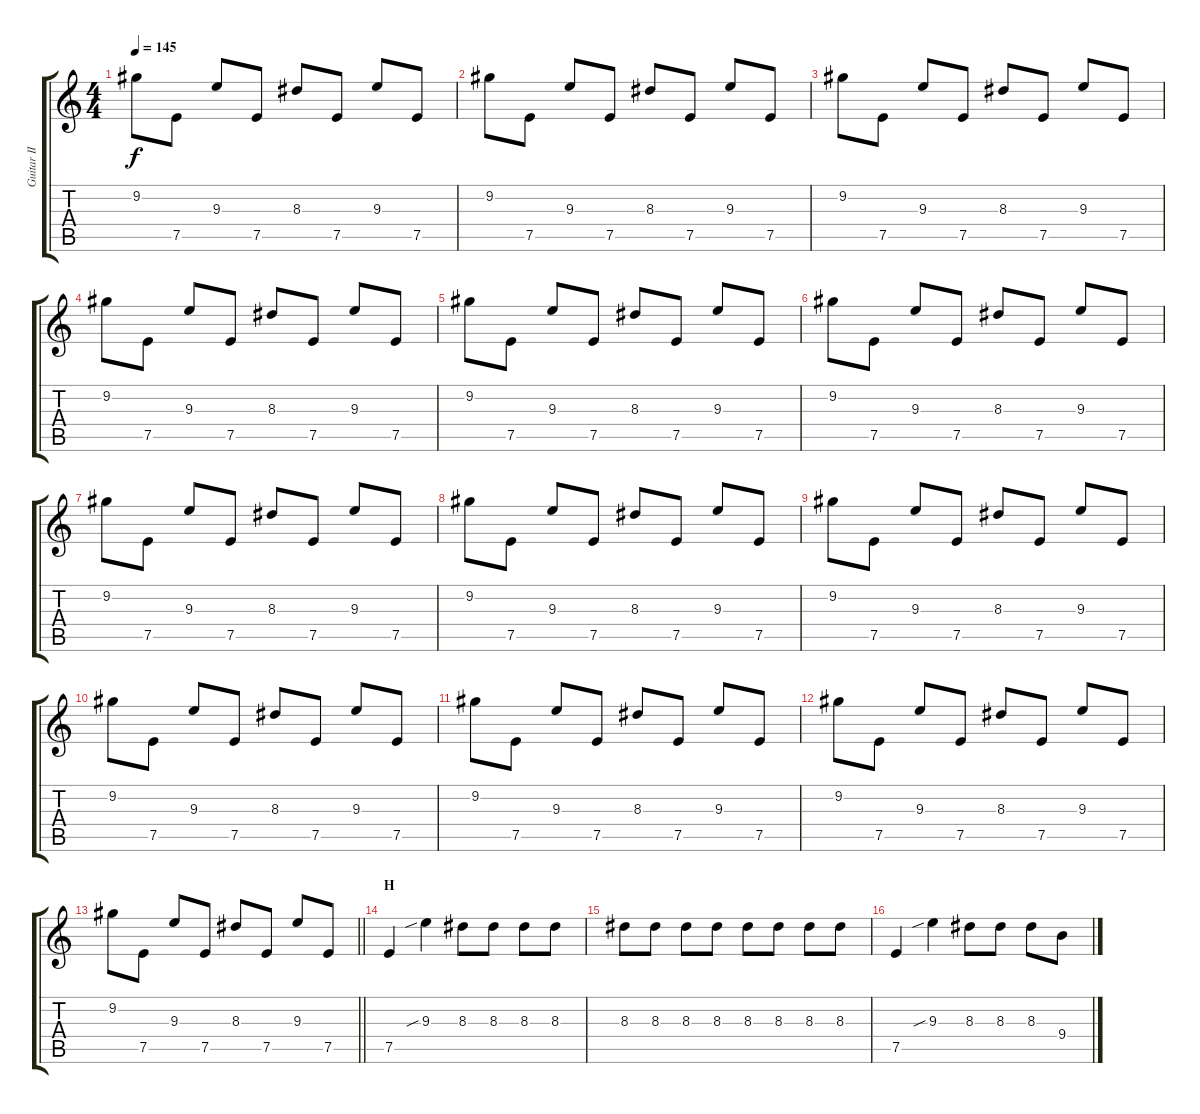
\track ("Guitar II - Kita" "Guitar II ") {instrument overdrivenguitar}
\staff {score tabs}
\tuning (E4 B3 G3 D3 A2 E2) {hide}
\ts (4 4)
\tempo 145
\clef g2
\ks c
9.2.8{dy f} 7.5.8 9.3.8 7.5.8 8.3.8 7.5.8 9.3.8 7.5.8 |
9.2.8 7.5.8 9.3.8 7.5.8 8.3.8 7.5.8 9.3.8 7.5.8 |
9.2.8 7.5.8 9.3.8 7.5.8 8.3.8 7.5.8 9.3.8 7.5.8 |
9.2.8 7.5.8 9.3.8 7.5.8 8.3.8 7.5.8 9.3.8 7.5.8 |
9.2.8 7.5.8 9.3.8 7.5.8 8.3.8 7.5.8 9.3.8 7.5.8 |
9.2.8 7.5.8 9.3.8 7.5.8 8.3.8 7.5.8 9.3.8 7.5.8 |
9.2.8 7.5.8 9.3.8 7.5.8 8.3.8 7.5.8 9.3.8 7.5.8 |
9.2.8 7.5.8 9.3.8 7.5.8 8.3.8 7.5.8 9.3.8 7.5.8 |
9.2.8 7.5.8 9.3.8 7.5.8 8.3.8 7.5.8 9.3.8 7.5.8 |
9.2.8 7.5.8 9.3.8 7.5.8 8.3.8 7.5.8 9.3.8 7.5.8 |
9.2.8 7.5.8 9.3.8 7.5.8 8.3.8 7.5.8 9.3.8 7.5.8 |
9.2.8 7.5.8 9.3.8 7.5.8 8.3.8 7.5.8 9.3.8 7.5.8 |
\barLineRight lightlight
9.2.8 7.5.8 9.3.8 7.5.8 8.3.8 7.5.8 9.3.8 7.5.8 |
\section ("" "H")
7.5.4 9.3{sib}.4 8.3.8 8.3.8 8.3.8 8.3.8 |
8.3.8 8.3.8 8.3.8 8.3.8 8.3.8 8.3.8 8.3.8 8.3.8 |
7.5.4 9.3{sib}.4 8.3.8 8.3.8 8.3.8 9.4.8
